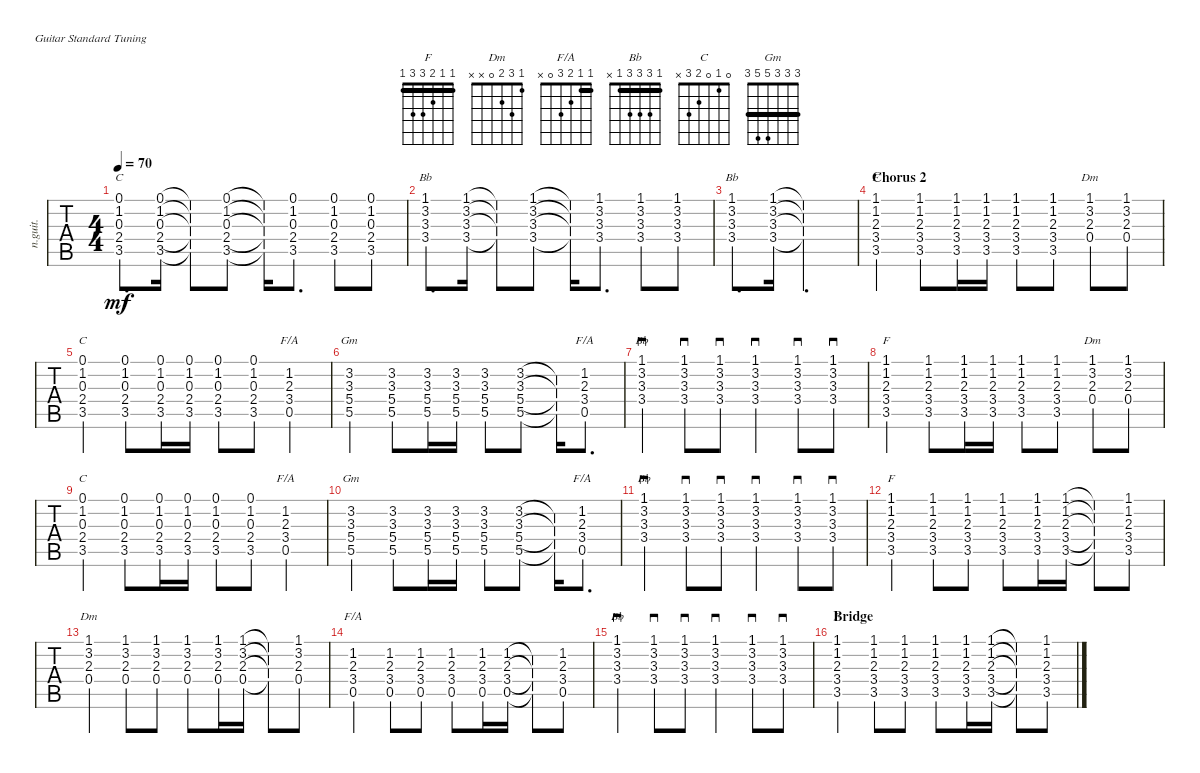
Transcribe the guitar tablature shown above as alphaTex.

\defaultSystemsLayout 4
\bracketExtendMode nobrackets
\track ("Guitar L4" "n.guit.") {instrument acousticguitarnylon}
\staff {tabs}
\tuning (E4 B3 G3 D3 A2 E2)
\chord ("F" 1 1 2 3 3 1) {barre (1 1)}
\chord ("Dm" 1 3 2 0 x x)
\chord ("F/A" 1 1 2 3 0 x) {barre 1}
\chord ("Bb" 1 3 3 3 1 x) {barre 1}
\chord ("C" 0 1 0 2 3 x)
\chord ("Gm" 3 3 3 5 5 3) {barre (3 3 3)}
\ts (4 4)
\tempo 70
\clef g2
\ks f
(3.5{acc forcenatural} 2.4{acc forcenatural} 0.3{acc forcenatural} 1.2{acc forcenatural} 0.1{acc forcenatural}).8{d ch "C" dy mf} (0.1{acc forcenatural} 3.5{acc forcenatural} 2.4{acc forcenatural} 0.3{acc forcenatural} 1.2{acc forcenatural}).16 (0.1{t acc forcenatural} 3.5{t acc forcenatural} 2.4{t acc forcenatural} 0.3{t acc forcenatural} 1.2{t acc forcenatural}).8 (0.1{acc forcenatural} 3.5{acc forcenatural} 2.4{acc forcenatural} 0.3{acc forcenatural} 1.2{acc forcenatural}).8 (0.1{t acc forcenatural} 3.5{t acc forcenatural} 2.4{t acc forcenatural} 0.3{t acc forcenatural} 1.2{t acc forcenatural}).16 (0.1{acc forcenatural} 3.5{acc forcenatural} 2.4{acc forcenatural} 0.3{acc forcenatural} 1.2{acc forcenatural}).8{d} (0.1{acc forcenatural} 3.5{acc forcenatural} 2.4{acc forcenatural} 0.3{acc forcenatural} 1.2{acc forcenatural}).8 (0.1{acc forcenatural} 3.5{acc forcenatural} 2.4{acc forcenatural} 0.3{acc forcenatural} 1.2{acc forcenatural}).8 |
(3.4{acc forcenatural} 3.3{acc b} 3.2{acc forcenatural} 1.1{acc forcenatural}).8{d ch "Bb"} (3.4{acc forcenatural} 3.3{acc b} 3.2{acc forcenatural} 1.1{acc forcenatural}).16 (3.4{t acc forcenatural} 3.3{t acc b} 3.2{t acc forcenatural} 1.1{t acc forcenatural}).8 (3.4{acc forcenatural} 3.3{acc b} 3.2{acc forcenatural} 1.1{acc forcenatural}).8 (3.4{t acc forcenatural} 3.3{t acc b} 3.2{t acc forcenatural} 1.1{t acc forcenatural}).16 (3.4{acc forcenatural} 3.3{acc b} 3.2{acc forcenatural} 1.1{acc forcenatural}).8{d} (3.4{acc forcenatural} 3.3{acc b} 3.2{acc forcenatural} 1.1{acc forcenatural}).8 (3.4{acc forcenatural} 3.3{acc b} 3.2{acc forcenatural} 1.1{acc forcenatural}).8 |
(3.4{acc forcenatural} 3.3{acc b} 3.2{acc forcenatural} 1.1{acc forcenatural}).8{d ch "Bb"} (3.4{acc forcenatural} 3.3{acc b} 3.2{acc forcenatural} 1.1{acc forcenatural}).16 (3.4{t acc forcenatural} 3.3{t acc b} 3.2{t acc forcenatural} 1.1{t acc forcenatural}).2{d} |
\section ("" "Chorus 2")
(3.5{acc forcenatural} 3.4{acc forcenatural} 2.3{acc forcenatural} 1.2{acc forcenatural} 1.1{acc forcenatural}).4{ch "F"} (3.5{acc forcenatural} 3.4{acc forcenatural} 2.3{acc forcenatural} 1.2{acc forcenatural} 1.1{acc forcenatural}).8 (3.5{acc forcenatural} 3.4{acc forcenatural} 2.3{acc forcenatural} 1.2{acc forcenatural} 1.1{acc forcenatural}).16 (3.5{acc forcenatural} 3.4{acc forcenatural} 2.3{acc forcenatural} 1.2{acc forcenatural} 1.1{acc forcenatural}).16 (3.5{acc forcenatural} 3.4{acc forcenatural} 2.3{acc forcenatural} 1.2{acc forcenatural} 1.1{acc forcenatural}).8 (3.5{acc forcenatural} 3.4{acc forcenatural} 2.3{acc forcenatural} 1.2{acc forcenatural} 1.1{acc forcenatural}).8 (2.3{acc forcenatural} 3.2{acc forcenatural} 1.1{acc forcenatural} 0.4{acc forcenatural}).8{ch "Dm"} (0.4{acc forcenatural} 2.3{acc forcenatural} 3.2{acc forcenatural} 1.1{acc forcenatural}).8 |
(3.5{acc forcenatural} 2.4{acc forcenatural} 0.3{acc forcenatural} 1.2{acc forcenatural} 0.1{acc forcenatural}).4{ch "C"} (3.5{acc forcenatural} 2.4{acc forcenatural} 0.3{acc forcenatural} 1.2{acc forcenatural} 0.1{acc forcenatural}).8 (3.5{acc forcenatural} 2.4{acc forcenatural} 0.3{acc forcenatural} 1.2{acc forcenatural} 0.1{acc forcenatural}).16 (3.5{acc forcenatural} 2.4{acc forcenatural} 0.3{acc forcenatural} 1.2{acc forcenatural} 0.1{acc forcenatural}).16 (3.5{acc forcenatural} 2.4{acc forcenatural} 0.3{acc forcenatural} 1.2{acc forcenatural} 0.1{acc forcenatural}).8 (3.5{acc forcenatural} 2.4{acc forcenatural} 0.3{acc forcenatural} 1.2{acc forcenatural} 0.1{acc forcenatural}).8 (0.5{acc forcenatural} 3.4{acc forcenatural} 2.3{acc forcenatural} 1.2{acc forcenatural}).4{ch "F/A"} |
(5.4{acc forcenatural} 5.5{acc forcenatural} 3.3{acc b} 3.2{acc forcenatural}).4{ch "Gm"} (5.4{acc forcenatural} 5.5{acc forcenatural} 3.3{acc b} 3.2{acc forcenatural}).8 (5.4{acc forcenatural} 5.5{acc forcenatural} 3.3{acc b} 3.2{acc forcenatural}).16 (5.4{acc forcenatural} 5.5{acc forcenatural} 3.3{acc b} 3.2{acc forcenatural}).16 (5.4{acc forcenatural} 5.5{acc forcenatural} 3.3{acc b} 3.2{acc forcenatural}).8 (5.4{acc forcenatural} 5.5{acc forcenatural} 3.3{acc b} 3.2{acc forcenatural}).8 (5.4{t acc forcenatural} 5.5{t acc forcenatural} 3.3{t acc b} 3.2{t acc forcenatural}).16 (0.5{acc forcenatural} 3.4{acc forcenatural} 2.3{acc forcenatural} 1.2{acc forcenatural}).8{d ch "F/A"} |
(3.4{acc forcenatural} 3.3{acc b} 3.2{acc forcenatural} 1.1{acc forcenatural}).4{sd ch "Bb"} (3.4{acc forcenatural} 3.3{acc b} 3.2{acc forcenatural} 1.1{acc forcenatural}).8{sd} (3.4{acc forcenatural} 3.3{acc b} 3.2{acc forcenatural} 1.1{acc forcenatural}).8{sd} (3.4{acc forcenatural} 3.3{acc b} 3.2{acc forcenatural} 1.1{acc forcenatural}).4{sd} (3.4{acc forcenatural} 3.3{acc b} 3.2{acc forcenatural} 1.1{acc forcenatural}).8{sd} (3.4{acc forcenatural} 3.3{acc b} 3.2{acc forcenatural} 1.1{acc forcenatural}).8{sd} |
(3.5{acc forcenatural} 3.4{acc forcenatural} 2.3{acc forcenatural} 1.2{acc forcenatural} 1.1{acc forcenatural}).4{ch "F"} (3.5{acc forcenatural} 3.4{acc forcenatural} 2.3{acc forcenatural} 1.2{acc forcenatural} 1.1{acc forcenatural}).8 (3.5{acc forcenatural} 3.4{acc forcenatural} 2.3{acc forcenatural} 1.2{acc forcenatural} 1.1{acc forcenatural}).16 (3.5{acc forcenatural} 3.4{acc forcenatural} 2.3{acc forcenatural} 1.2{acc forcenatural} 1.1{acc forcenatural}).16 (3.5{acc forcenatural} 3.4{acc forcenatural} 2.3{acc forcenatural} 1.2{acc forcenatural} 1.1{acc forcenatural}).8 (3.5{acc forcenatural} 3.4{acc forcenatural} 2.3{acc forcenatural} 1.2{acc forcenatural} 1.1{acc forcenatural}).8 (2.3{acc forcenatural} 3.2{acc forcenatural} 1.1{acc forcenatural} 0.4{acc forcenatural}).8{ch "Dm"} (0.4{acc forcenatural} 2.3{acc forcenatural} 3.2{acc forcenatural} 1.1{acc forcenatural}).8 |
(3.5{acc forcenatural} 2.4{acc forcenatural} 0.3{acc forcenatural} 1.2{acc forcenatural} 0.1{acc forcenatural}).4{ch "C"} (3.5{acc forcenatural} 2.4{acc forcenatural} 0.3{acc forcenatural} 1.2{acc forcenatural} 0.1{acc forcenatural}).8 (3.5{acc forcenatural} 2.4{acc forcenatural} 0.3{acc forcenatural} 1.2{acc forcenatural} 0.1{acc forcenatural}).16 (3.5{acc forcenatural} 2.4{acc forcenatural} 0.3{acc forcenatural} 1.2{acc forcenatural} 0.1{acc forcenatural}).16 (3.5{acc forcenatural} 2.4{acc forcenatural} 0.3{acc forcenatural} 1.2{acc forcenatural} 0.1{acc forcenatural}).8 (3.5{acc forcenatural} 2.4{acc forcenatural} 0.3{acc forcenatural} 1.2{acc forcenatural} 0.1{acc forcenatural}).8 (0.5{acc forcenatural} 3.4{acc forcenatural} 2.3{acc forcenatural} 1.2{acc forcenatural}).4{ch "F/A"} |
(5.4{acc forcenatural} 5.5{acc forcenatural} 3.3{acc b} 3.2{acc forcenatural}).4{ch "Gm"} (5.4{acc forcenatural} 5.5{acc forcenatural} 3.3{acc b} 3.2{acc forcenatural}).8 (5.4{acc forcenatural} 5.5{acc forcenatural} 3.3{acc b} 3.2{acc forcenatural}).16 (5.4{acc forcenatural} 5.5{acc forcenatural} 3.3{acc b} 3.2{acc forcenatural}).16 (5.4{acc forcenatural} 5.5{acc forcenatural} 3.3{acc b} 3.2{acc forcenatural}).8 (5.4{acc forcenatural} 5.5{acc forcenatural} 3.3{acc b} 3.2{acc forcenatural}).8 (5.4{t acc forcenatural} 5.5{t acc forcenatural} 3.3{t acc b} 3.2{t acc forcenatural}).16 (0.5{acc forcenatural} 3.4{acc forcenatural} 2.3{acc forcenatural} 1.2{acc forcenatural}).8{d ch "F/A"} |
(3.4{acc forcenatural} 3.3{acc b} 3.2{acc forcenatural} 1.1{acc forcenatural}).4{sd ch "Bb"} (3.4{acc forcenatural} 3.3{acc b} 3.2{acc forcenatural} 1.1{acc forcenatural}).8{sd} (3.4{acc forcenatural} 3.3{acc b} 3.2{acc forcenatural} 1.1{acc forcenatural}).8{sd} (3.4{acc forcenatural} 3.3{acc b} 3.2{acc forcenatural} 1.1{acc forcenatural}).4{sd} (3.4{acc forcenatural} 3.3{acc b} 3.2{acc forcenatural} 1.1{acc forcenatural}).8{sd} (3.4{acc forcenatural} 3.3{acc b} 3.2{acc forcenatural} 1.1{acc forcenatural}).8{sd} |
(3.5{acc forcenatural} 3.4{acc forcenatural} 2.3{acc forcenatural} 1.2{acc forcenatural} 1.1{acc forcenatural}).4{ch "F"} (3.5{acc forcenatural} 3.4{acc forcenatural} 2.3{acc forcenatural} 1.2{acc forcenatural} 1.1{acc forcenatural}).8 (3.5{acc forcenatural} 3.4{acc forcenatural} 2.3{acc forcenatural} 1.2{acc forcenatural} 1.1{acc forcenatural}).8 (3.5{acc forcenatural} 3.4{acc forcenatural} 2.3{acc forcenatural} 1.2{acc forcenatural} 1.1{acc forcenatural}).8 (3.5{acc forcenatural} 3.4{acc forcenatural} 2.3{acc forcenatural} 1.2{acc forcenatural} 1.1{acc forcenatural}).16 (3.5{acc forcenatural} 3.4{acc forcenatural} 2.3{acc forcenatural} 1.2{acc forcenatural} 1.1{acc forcenatural}).16 (3.5{t acc forcenatural} 3.4{t acc forcenatural} 2.3{t acc forcenatural} 1.2{t acc forcenatural} 1.1{t acc forcenatural}).8 (3.5{acc forcenatural} 3.4{acc forcenatural} 2.3{acc forcenatural} 1.2{acc forcenatural} 1.1{acc forcenatural}).8 |
(0.4{acc forcenatural} 2.3{acc forcenatural} 3.2{acc forcenatural} 1.1{acc forcenatural}).4{ch "Dm"} (0.4{acc forcenatural} 2.3{acc forcenatural} 3.2{acc forcenatural} 1.1{acc forcenatural}).8 (0.4{acc forcenatural} 2.3{acc forcenatural} 3.2{acc forcenatural} 1.1{acc forcenatural}).8 (0.4{acc forcenatural} 2.3{acc forcenatural} 3.2{acc forcenatural} 1.1{acc forcenatural}).8 (0.4{acc forcenatural} 2.3{acc forcenatural} 3.2{acc forcenatural} 1.1{acc forcenatural}).16 (0.4{acc forcenatural} 2.3{acc forcenatural} 3.2{acc forcenatural} 1.1{acc forcenatural}).16 (0.4{t acc forcenatural} 2.3{t acc forcenatural} 3.2{t acc forcenatural} 1.1{t acc forcenatural}).8 (0.4{acc forcenatural} 2.3{acc forcenatural} 3.2{acc forcenatural} 1.1{acc forcenatural}).8 |
(0.5{acc forcenatural} 3.4{acc forcenatural} 2.3{acc forcenatural} 1.2{acc forcenatural}).4{ch "F/A"} (0.5{acc forcenatural} 3.4{acc forcenatural} 2.3{acc forcenatural} 1.2{acc forcenatural}).8 (0.5{acc forcenatural} 3.4{acc forcenatural} 2.3{acc forcenatural} 1.2{acc forcenatural}).8 (0.5{acc forcenatural} 3.4{acc forcenatural} 2.3{acc forcenatural} 1.2{acc forcenatural}).8 (0.5{acc forcenatural} 3.4{acc forcenatural} 2.3{acc forcenatural} 1.2{acc forcenatural}).16 (0.5{acc forcenatural} 3.4{acc forcenatural} 2.3{acc forcenatural} 1.2{acc forcenatural}).16 (0.5{t acc forcenatural} 3.4{t acc forcenatural} 2.3{t acc forcenatural} 1.2{t acc forcenatural}).8 (0.5{acc forcenatural} 3.4{acc forcenatural} 2.3{acc forcenatural} 1.2{acc forcenatural}).8 |
(3.4{acc forcenatural} 3.3{acc b} 3.2{acc forcenatural} 1.1{acc forcenatural}).4{sd ch "Bb"} (3.4{acc forcenatural} 3.3{acc b} 3.2{acc forcenatural} 1.1{acc forcenatural}).8{sd} (3.4{acc forcenatural} 3.3{acc b} 3.2{acc forcenatural} 1.1{acc forcenatural}).8{sd} (3.4{acc forcenatural} 3.3{acc b} 3.2{acc forcenatural} 1.1{acc forcenatural}).4{sd} (3.4{acc forcenatural} 3.3{acc b} 3.2{acc forcenatural} 1.1{acc forcenatural}).8{sd} (3.4{acc forcenatural} 3.3{acc b} 3.2{acc forcenatural} 1.1{acc forcenatural}).8{sd} |
\section ("" "Bridge")
(3.5{acc forcenatural} 3.4{acc forcenatural} 2.3{acc forcenatural} 1.2{acc forcenatural} 1.1{acc forcenatural}).4{ch "F"} (3.5{acc forcenatural} 3.4{acc forcenatural} 2.3{acc forcenatural} 1.2{acc forcenatural} 1.1{acc forcenatural}).8 (3.5{acc forcenatural} 3.4{acc forcenatural} 2.3{acc forcenatural} 1.2{acc forcenatural} 1.1{acc forcenatural}).8 (3.5{acc forcenatural} 3.4{acc forcenatural} 2.3{acc forcenatural} 1.2{acc forcenatural} 1.1{acc forcenatural}).8 (3.5{acc forcenatural} 3.4{acc forcenatural} 2.3{acc forcenatural} 1.2{acc forcenatural} 1.1{acc forcenatural}).16 (3.5{acc forcenatural} 3.4{acc forcenatural} 2.3{acc forcenatural} 1.2{acc forcenatural} 1.1{acc forcenatural}).16 (3.5{t acc forcenatural} 3.4{t acc forcenatural} 2.3{t acc forcenatural} 1.2{t acc forcenatural} 1.1{t acc forcenatural}).8 (3.5{acc forcenatural} 3.4{acc forcenatural} 2.3{acc forcenatural} 1.2{acc forcenatural} 1.1{acc forcenatural}).8
